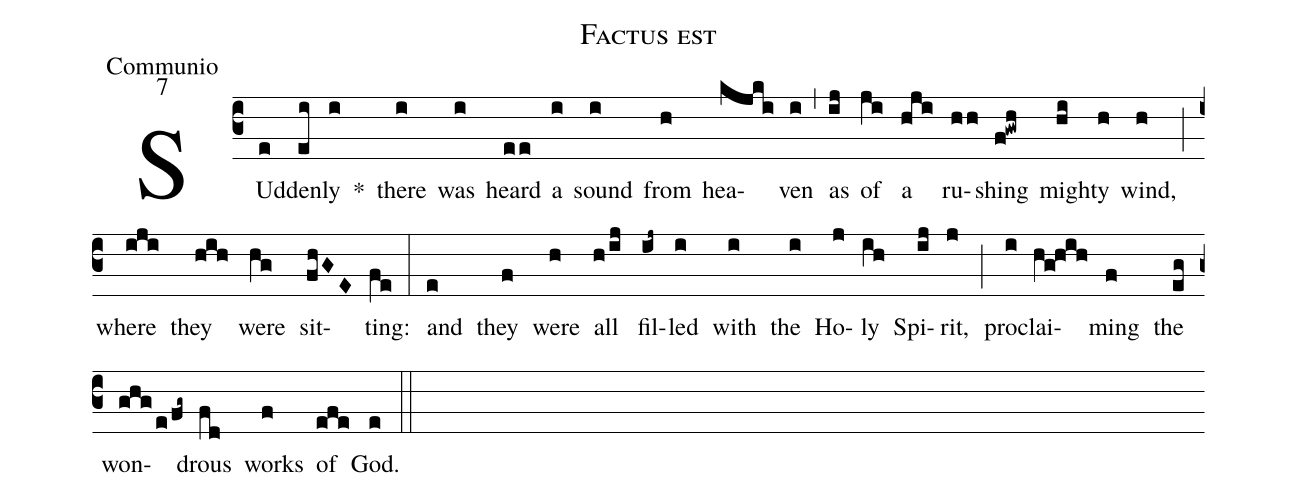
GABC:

name:Factus est;
office-part:Communio;
mode:7;
%%
(c3) SUd(e)den(ei)ly(i) *() there(i) was(i) heard(ee) a(i) sound(i) from(h) hea(kjki)ven(i) (,) as(ij) of(ji) a(hji) ru(hh)shing(f!gwh) migh(hi)ty(h) wind,(h) (;) where(iji) they(hih) were(hg) sit(fhGE)ting:(fe) (:) and(e) they(f) were(h) all(h/ij) fil(ij~)led(i) with(i) the(i) Ho(j)ly(ih) Spi(ij)rit,(j) (;) pro(i)clai(hg!hih)ming(f) the(eg) won(ghg/e/fg~)drous(fd) works(f) of(efe) God.(e) (::)
